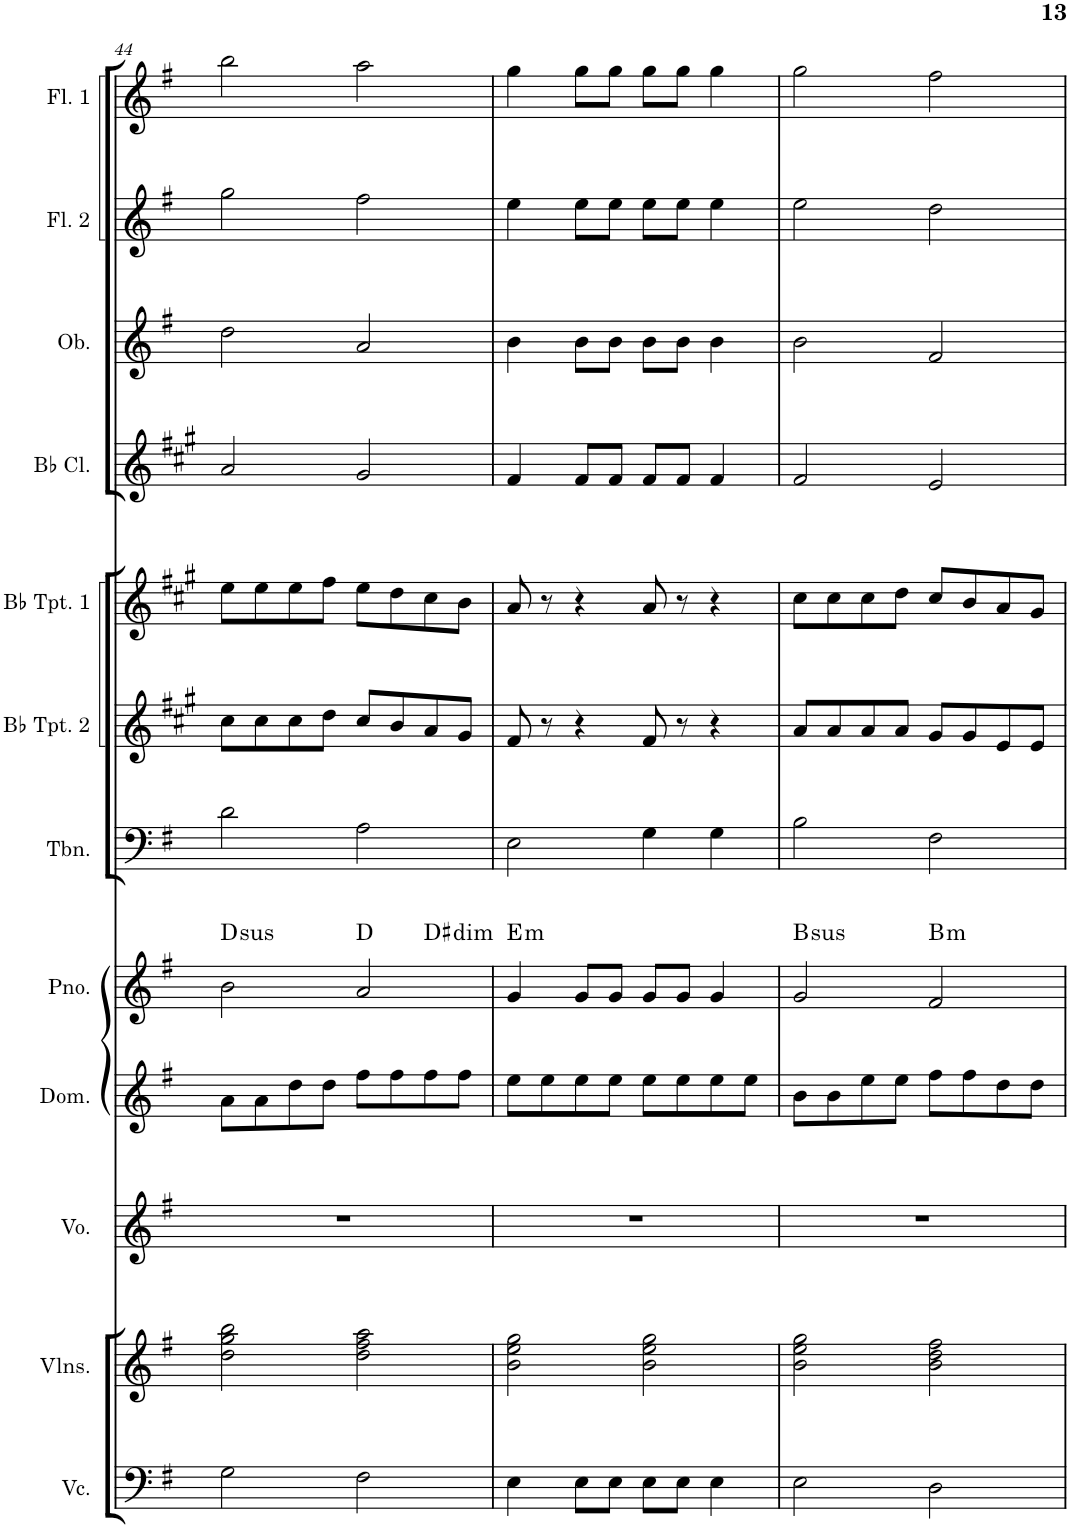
**kern	**kern	**kern	**kern	**kern	**harte	**kern	**kern	**kern	**kern	**kern	**kern	**kern
*part12	*part11	*part10	*part9	*part8	*part8	*part7	*part6	*part5	*part4	*part3	*part2	*part1
*staff12	*staff11	*staff10	*staff9	*staff8	*	*staff7	*staff6	*staff5	*staff4	*staff3	*staff2	*staff1
*I"Violoncello	*I"Violins	*I"Voice	*I"Domra	*I"Piano	*	*I"Trombone	*I"Bb Trumpet 2	*I"Bb Trumpet 1	*I"Bb Clarinet	*I"Oboe	*I"Flute 2	*I"Flute 1
*I'Vc.	*I'Vlns.	*I'Vo.	*I'Dom.	*I'Pno.	*	*I'Tbn.	*I'Bb Tpt. 2	*I'Bb Tpt. 1	*I'Bb Cl.	*I'Ob.	*I'Fl. 2	*I'Fl. 1
!!LO:PB:g=z
*clefF4	*clefG2	*clefG2	*clefG2	*clefG2	*	*clefF4	*clefG2	*clefG2	*clefG2	*clefG2	*clefG2	*clefG2
*	*	*	*	*	*	*	*Trd1c2	*Trd1c2	*Trd1c2	*	*	*
*k[f#]	*k[f#]	*k[f#]	*k[f#]	*k[f#]	*	*k[f#]	*k[f#c#g#]	*k[f#c#g#]	*k[f#c#g#]	*k[f#]	*k[f#]	*k[f#]
*M4/4	*M4/4	*M4/4	*M4/4	*M4/4	*	*M4/4	*M4/4	*M4/4	*M4/4	*M4/4	*M4/4	*M4/4
=44	=44	=44	=44	=44	=44	=44	=44	=44	=44	=44	=44	=44
!	!	!	!	!	!LO:H:kt=sus	!	!	!	!	!	!	!
*	*	*	*	*^	*	*	*	*	*	*	*	*
2G\	2dd\ 2gg\ 2bb\	1r	8a\L	2b\	2.ryy	D:sus4	2d\	8cc#\L	8ee\L	2a/	2dd\	2gg\	2bb\
.	.	.	8a\	.	.	.	.	8cc#\	8ee\	.	.	.	.
.	.	.	8dd\	.	.	.	.	8cc#\	8ee\	.	.	.	.
.	.	.	8dd\J	.	.	.	.	8dd\J	8ff#\J	.	.	.	.
2F#\	2dd\ 2ff#\ 2aa\	.	8ff#\L	2a/	.	D:maj	2A\	8cc#/L	8ee\L	2g#/	2a/	2ff#\	2aa\
.	.	.	8ff#\	.	.	.	.	8b/	8dd\	.	.	.	.
!	!	!	!	!	!	!LO:H:kt=dim	!	!	!	!	!	!	!
.	.	.	8ff#\	.	4ryy	D#:dim	.	8a/	8cc#\	.	.	.	.
.	.	.	8ff#\J	.	.	.	.	8g#/J	8b\J	.	.	.	.
=45	=45	=45	=45	=45	=45	=45	=45	=45	=45	=45	=45	=45	=45
!	!	!	!	!	!	!LO:H:kt=m	!	!	!	!	!	!	!
*	*	*	*	*v	*v	*	*	*	*	*	*	*	*
4E\	2b\ 2ee\ 2gg\	1r	8ee\L	4g/	E:min	2E\	8f#/	8a/	4f#/	4b\	4ee\	4gg\
.	.	.	8ee\	.	.	.	8r	8r	.	.	.	.
8E\L	.	.	8ee\	8g/L	.	.	4r	4r	8f#/L	8b\L	8ee\L	8gg\L
8E\J	.	.	8ee\J	8g/J	.	.	.	.	8f#/J	8b\J	8ee\J	8gg\J
8E\L	2b\ 2ee\ 2gg\	.	8ee\L	8g/L	.	4G\	8f#/	8a/	8f#/L	8b\L	8ee\L	8gg\L
8E\J	.	.	8ee\	8g/J	.	.	8r	8r	8f#/J	8b\J	8ee\J	8gg\J
4E\	.	.	8ee\	4g/	.	4G\	4r	4r	4f#/	4b\	4ee\	4gg\
.	.	.	8ee\J	.	.	.	.	.	.	.	.	.
=46	=46	=46	=46	=46	=46	=46	=46	=46	=46	=46	=46	=46
!	!	!	!	!	!LO:H:kt=sus	!	!	!	!	!	!	!
2E\	2b\ 2ee\ 2gg\	1r	8b\L	2g/	B:sus4	2B\	8a/L	8cc#\L	2f#/	2b\	2ee\	2gg\
.	.	.	8b\	.	.	.	8a/	8cc#\	.	.	.	.
.	.	.	8ee\	.	.	.	8a/	8cc#\	.	.	.	.
.	.	.	8ee\J	.	.	.	8a/J	8dd\J	.	.	.	.
!	!	!	!	!	!LO:H:kt=m	!	!	!	!	!	!	!
2D\	2b\ 2dd\ 2ff#\	.	8ff#\L	2f#/	B:min	2F#\	8g#/L	8cc#/L	2e/	2f#/	2dd\	2ff#\
.	.	.	8ff#\	.	.	.	8g#/	8b/	.	.	.	.
.	.	.	8dd\	.	.	.	8e/	8a/	.	.	.	.
.	.	.	8dd\J	.	.	.	8e/J	8g#/J	.	.	.	.
=	=	=	=	=	=	=	=	=	=	=	=	=
*-	*-	*-	*-	*-	*-	*-	*-	*-	*-	*-	*-	*-
